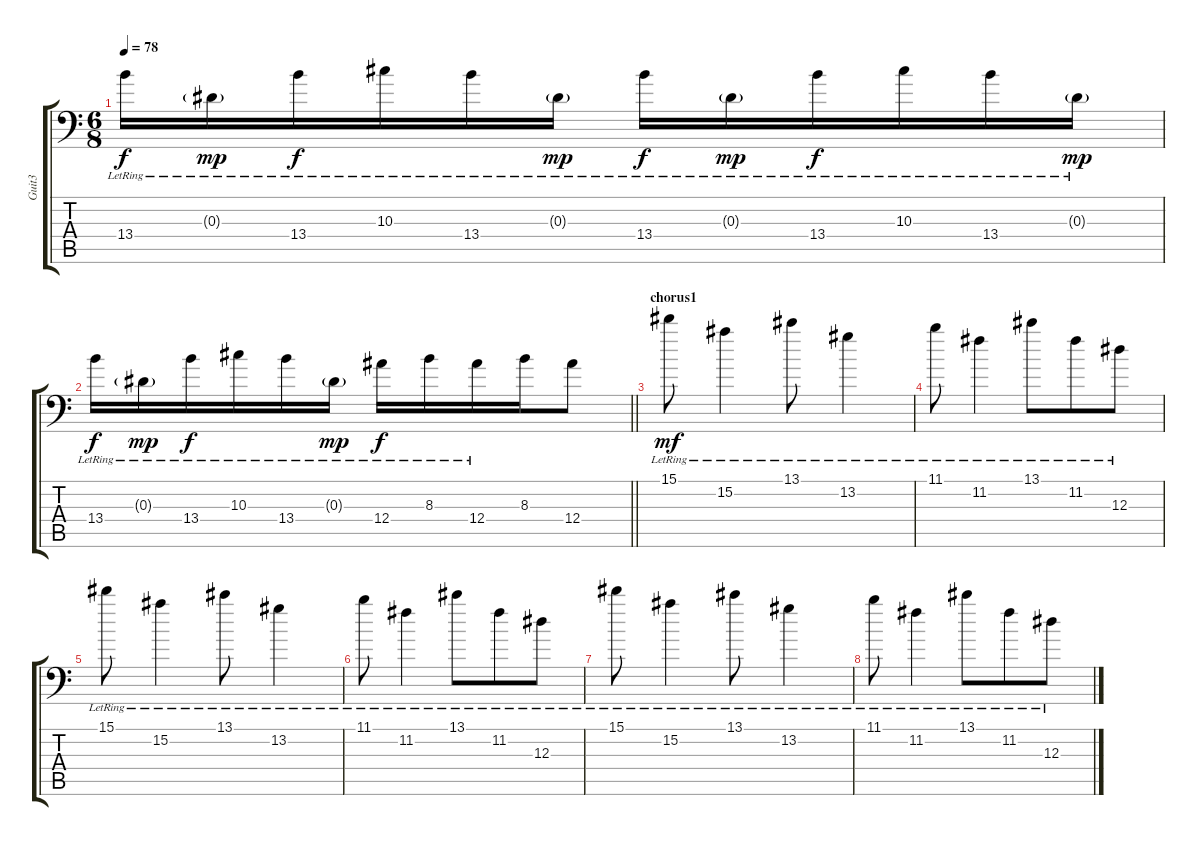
\track ("Guit3" "Guit3") {instrument distortionguitar}
\staff {score tabs}
\tuning (C4 G3 Eb3 Bb2 F2 Bb1) {hide}
\ts (6 8)
\tempo 78
\clef f4
\ks c
13.4{lr}.16{dy f} 0.3{g lr}.16{dy mp} 13.4{lr}.16{dy f} 10.3{lr}.16 13.4{lr}.16 0.3{g lr}.16{dy mp} 13.4{lr}.16{dy f} 0.3{g lr}.16{dy mp} 13.4{lr}.16{dy f} 10.3{lr}.16 13.4{lr}.16 0.3{g lr}.16{dy mp} |
\barLineRight lightlight
13.4{lr}.16{dy f} 0.3{g lr}.16{dy mp} 13.4{lr}.16{dy f} 10.3{lr}.16 13.4{lr}.16 0.3{g lr}.16{dy mp} 12.4{lr}.16{dy f} 8.3{lr}.16 12.4{lr}.16 8.3.16 12.4.8 |
\section ("" "chorus1")
15.1{lr}.8{dy mf volume 8} 15.2{lr}.4 13.1{lr}.8 13.2{lr}.4 |
11.1{lr}.8 11.2{lr}.4 13.1{lr}.8 11.2{lr}.8 12.3{lr}.8 |
15.1{lr}.8 15.2{lr}.4 13.1{lr}.8 13.2{lr}.4 |
11.1{lr}.8 11.2{lr}.4 13.1{lr}.8 11.2{lr}.8 12.3{lr}.8 |
15.1{lr}.8 15.2{lr}.4 13.1{lr}.8 13.2{lr}.4 |
11.1{lr}.8 11.2{lr}.4 13.1{lr}.8 11.2{lr}.8 12.3{lr}.8
